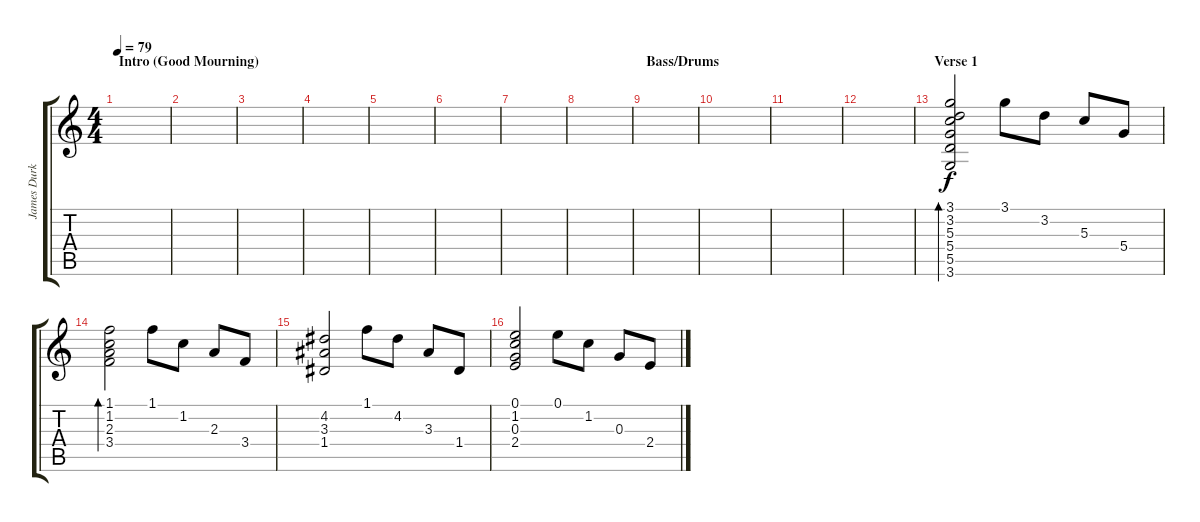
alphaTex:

\track ("James Durkin (Acoustic/ R. Guitar)" "James Durk") {instrument acousticguitarsteel}
\staff {score tabs}
\tuning (E4 B3 G3 D3 A2 E2) {hide}
\ts (4 4)
\section ("" "Intro (Good Mourning)")
\tempo 79
\clef g2
\ks c
|
|
|
|
|
|
|
|
\section ("" "Bass/Drums")
|
|
|
|
\section ("" "Verse 1")
(3.1 3.2 5.3 5.4 5.5 3.6).2{bd 120} 3.1.8 3.2.8 5.3.8 5.4.8 |
(1.1 1.2 2.3 3.4).2{bd 120} 1.1.8 1.2.8 2.3.8 3.4.8 |
(4.2 3.3 1.4).2 1.1.8 4.2.8 3.3.8 1.4.8 |
(0.1 1.2 0.3 2.4).2 0.1.8 1.2.8 0.3.8 2.4.8
